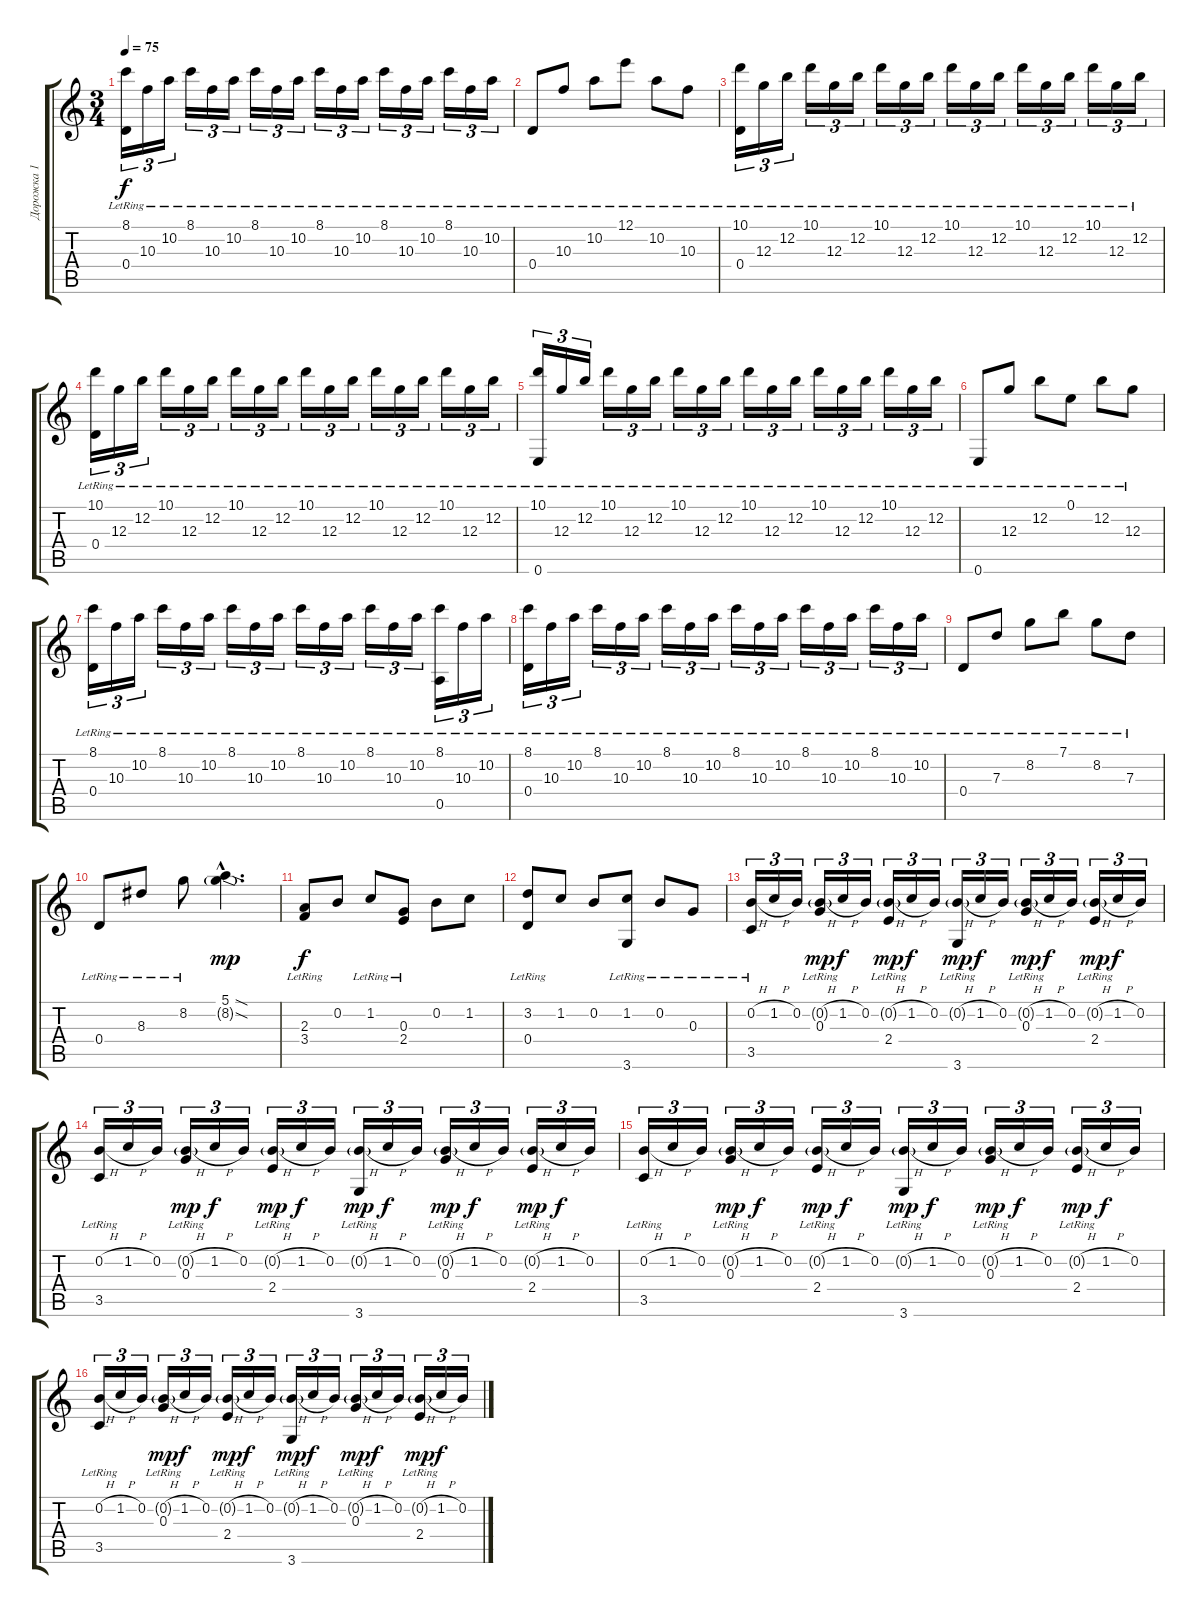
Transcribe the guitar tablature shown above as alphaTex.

\track ("Дорожка 1" "Дорожка 1") {instrument acousticguitarnylon}
\staff {score tabs}
\tuning (E4 B3 G3 D3 A2 E2) {hide}
\ts (3 4)
\tempo 75
\clef g2
\ks c
(8.1{lr} 0.4{lr}).16{tu (3 2) dy f} 10.3{lr}.16{tu (3 2)} 10.2{lr}.16{tu (3 2)} 8.1{lr}.16{tu (3 2)} 10.3{lr}.16{tu (3 2)} 10.2{lr}.16{tu (3 2)} 8.1{lr}.16{tu (3 2)} 10.3{lr}.16{tu (3 2)} 10.2{lr}.16{tu (3 2)} 8.1{lr}.16{tu (3 2)} 10.3{lr}.16{tu (3 2)} 10.2{lr}.16{tu (3 2)} 8.1{lr}.16{tu (3 2)} 10.3{lr}.16{tu (3 2)} 10.2{lr}.16{tu (3 2)} 8.1{lr}.16{tu (3 2)} 10.3{lr}.16{tu (3 2)} 10.2{lr}.16{tu (3 2)} |
0.4{lr}.8 10.3{lr}.8 10.2{lr}.8 12.1{lr}.8 10.2{lr}.8 10.3{lr}.8 |
(10.1{lr} 0.4{lr}).16{tu (3 2)} 12.3{lr}.16{tu (3 2)} 12.2{lr}.16{tu (3 2)} 10.1{lr}.16{tu (3 2)} 12.3{lr}.16{tu (3 2)} 12.2{lr}.16{tu (3 2)} 10.1{lr}.16{tu (3 2)} 12.3{lr}.16{tu (3 2)} 12.2{lr}.16{tu (3 2)} 10.1{lr}.16{tu (3 2)} 12.3{lr}.16{tu (3 2)} 12.2{lr}.16{tu (3 2)} 10.1{lr}.16{tu (3 2)} 12.3{lr}.16{tu (3 2)} 12.2{lr}.16{tu (3 2)} 10.1{lr}.16{tu (3 2)} 12.3{lr}.16{tu (3 2)} 12.2{lr}.16{tu (3 2)} |
(10.1{lr} 0.4{lr}).16{tu (3 2)} 12.3{lr}.16{tu (3 2)} 12.2{lr}.16{tu (3 2)} 10.1{lr}.16{tu (3 2)} 12.3{lr}.16{tu (3 2)} 12.2{lr}.16{tu (3 2)} 10.1{lr}.16{tu (3 2)} 12.3{lr}.16{tu (3 2)} 12.2{lr}.16{tu (3 2)} 10.1{lr}.16{tu (3 2)} 12.3{lr}.16{tu (3 2)} 12.2{lr}.16{tu (3 2)} 10.1{lr}.16{tu (3 2)} 12.3{lr}.16{tu (3 2)} 12.2{lr}.16{tu (3 2)} 10.1{lr}.16{tu (3 2)} 12.3{lr}.16{tu (3 2)} 12.2{lr}.16{tu (3 2)} |
(10.1{lr} 0.6{lr}).16{tu (3 2)} 12.3{lr}.16{tu (3 2)} 12.2{lr}.16{tu (3 2)} 10.1{lr}.16{tu (3 2)} 12.3{lr}.16{tu (3 2)} 12.2{lr}.16{tu (3 2)} 10.1{lr}.16{tu (3 2)} 12.3{lr}.16{tu (3 2)} 12.2{lr}.16{tu (3 2)} 10.1{lr}.16{tu (3 2)} 12.3{lr}.16{tu (3 2)} 12.2{lr}.16{tu (3 2)} 10.1{lr}.16{tu (3 2)} 12.3{lr}.16{tu (3 2)} 12.2{lr}.16{tu (3 2)} 10.1{lr}.16{tu (3 2)} 12.3{lr}.16{tu (3 2)} 12.2{lr}.16{tu (3 2)} |
0.6{lr}.8 12.3{lr}.8 12.2{lr}.8 0.1{lr}.8 12.2{lr}.8 12.3{lr}.8 |
(8.1{lr} 0.4{lr}).16{tu (3 2)} 10.3{lr}.16{tu (3 2)} 10.2{lr}.16{tu (3 2)} 8.1{lr}.16{tu (3 2)} 10.3{lr}.16{tu (3 2)} 10.2{lr}.16{tu (3 2)} 8.1{lr}.16{tu (3 2)} 10.3{lr}.16{tu (3 2)} 10.2{lr}.16{tu (3 2)} 8.1{lr}.16{tu (3 2)} 10.3{lr}.16{tu (3 2)} 10.2{lr}.16{tu (3 2)} 8.1{lr}.16{tu (3 2)} 10.3{lr}.16{tu (3 2)} 10.2{lr}.16{tu (3 2)} (8.1{lr} 0.5{lr}).16{tu (3 2)} 10.3{lr}.16{tu (3 2)} 10.2{lr}.16{tu (3 2)} |
(8.1{lr} 0.4{lr}).16{tu (3 2)} 10.3{lr}.16{tu (3 2)} 10.2{lr}.16{tu (3 2)} 8.1{lr}.16{tu (3 2)} 10.3{lr}.16{tu (3 2)} 10.2{lr}.16{tu (3 2)} 8.1{lr}.16{tu (3 2)} 10.3{lr}.16{tu (3 2)} 10.2{lr}.16{tu (3 2)} 8.1{lr}.16{tu (3 2)} 10.3{lr}.16{tu (3 2)} 10.2{lr}.16{tu (3 2)} 8.1{lr}.16{tu (3 2)} 10.3{lr}.16{tu (3 2)} 10.2{lr}.16{tu (3 2)} 8.1{lr}.16{tu (3 2)} 10.3{lr}.16{tu (3 2)} 10.2{lr}.16{tu (3 2)} |
0.4{lr}.8 7.3{lr}.8 8.2{lr}.8 7.1{lr}.8 8.2{lr}.8 7.3{lr}.8 |
0.4{lr}.8 8.3{lr}.8 8.2{lr}.8 (5.1{sod hac} 8.2{sod g hac}).4{d dy mp} |
(2.3{lr} 3.4{lr}).8{dy f} 0.2.8 1.2{lr}.8 (0.3{lr} 2.4{lr}).8 0.2.8 1.2.8 |
(3.2 0.4{lr}).8 1.2.8 0.2.8 (1.2 3.6{lr}).8 0.2{lr}.8 0.3{lr}.8 |
(0.2{h} 3.5{lr}).16{tu (3 2)} 1.2{h}.16{tu (3 2)} 0.2.16{tu (3 2)} (0.2{h g} 0.3{lr}).16{tu (3 2) dy mp} 1.2{h}.16{tu (3 2) dy f} 0.2.16{tu (3 2)} (0.2{h g} 2.4{lr}).16{tu (3 2) dy mp} 1.2{h}.16{tu (3 2) dy f} 0.2.16{tu (3 2)} (0.2{h g} 3.6{lr}).16{tu (3 2) dy mp} 1.2{h}.16{tu (3 2) dy f} 0.2.16{tu (3 2)} (0.2{h g} 0.3{lr}).16{tu (3 2) dy mp} 1.2{h}.16{tu (3 2) dy f} 0.2.16{tu (3 2)} (0.2{h g} 2.4{lr}).16{tu (3 2) dy mp} 1.2{h}.16{tu (3 2) dy f} 0.2.16{tu (3 2)} |
(0.2{h} 3.5{lr}).16{tu (3 2)} 1.2{h}.16{tu (3 2)} 0.2.16{tu (3 2)} (0.2{h g} 0.3{lr}).16{tu (3 2) dy mp} 1.2{h}.16{tu (3 2) dy f} 0.2.16{tu (3 2)} (0.2{h g} 2.4{lr}).16{tu (3 2) dy mp} 1.2{h}.16{tu (3 2) dy f} 0.2.16{tu (3 2)} (0.2{h g} 3.6{lr}).16{tu (3 2) dy mp} 1.2{h}.16{tu (3 2) dy f} 0.2.16{tu (3 2)} (0.2{h g} 0.3{lr}).16{tu (3 2) dy mp} 1.2{h}.16{tu (3 2) dy f} 0.2.16{tu (3 2)} (0.2{h g} 2.4{lr}).16{tu (3 2) dy mp} 1.2{h}.16{tu (3 2) dy f} 0.2.16{tu (3 2)} |
(0.2{h} 3.5{lr}).16{tu (3 2)} 1.2{h}.16{tu (3 2)} 0.2.16{tu (3 2)} (0.2{h g} 0.3{lr}).16{tu (3 2) dy mp} 1.2{h}.16{tu (3 2) dy f} 0.2.16{tu (3 2)} (0.2{h g} 2.4{lr}).16{tu (3 2) dy mp} 1.2{h}.16{tu (3 2) dy f} 0.2.16{tu (3 2)} (0.2{h g} 3.6{lr}).16{tu (3 2) dy mp} 1.2{h}.16{tu (3 2) dy f} 0.2.16{tu (3 2)} (0.2{h g} 0.3{lr}).16{tu (3 2) dy mp} 1.2{h}.16{tu (3 2) dy f} 0.2.16{tu (3 2)} (0.2{h g} 2.4{lr}).16{tu (3 2) dy mp} 1.2{h}.16{tu (3 2) dy f} 0.2.16{tu (3 2)} |
(0.2{h} 3.5{lr}).16{tu (3 2)} 1.2{h}.16{tu (3 2)} 0.2.16{tu (3 2)} (0.2{h g} 0.3{lr}).16{tu (3 2) dy mp} 1.2{h}.16{tu (3 2) dy f} 0.2.16{tu (3 2)} (0.2{h g} 2.4{lr}).16{tu (3 2) dy mp} 1.2{h}.16{tu (3 2) dy f} 0.2.16{tu (3 2)} (0.2{h g} 3.6{lr}).16{tu (3 2) dy mp} 1.2{h}.16{tu (3 2) dy f} 0.2.16{tu (3 2)} (0.2{h g} 0.3{lr}).16{tu (3 2) dy mp} 1.2{h}.16{tu (3 2) dy f} 0.2.16{tu (3 2)} (0.2{h g} 2.4{lr}).16{tu (3 2) dy mp} 1.2{h}.16{tu (3 2) dy f} 0.2.16{tu (3 2)}
